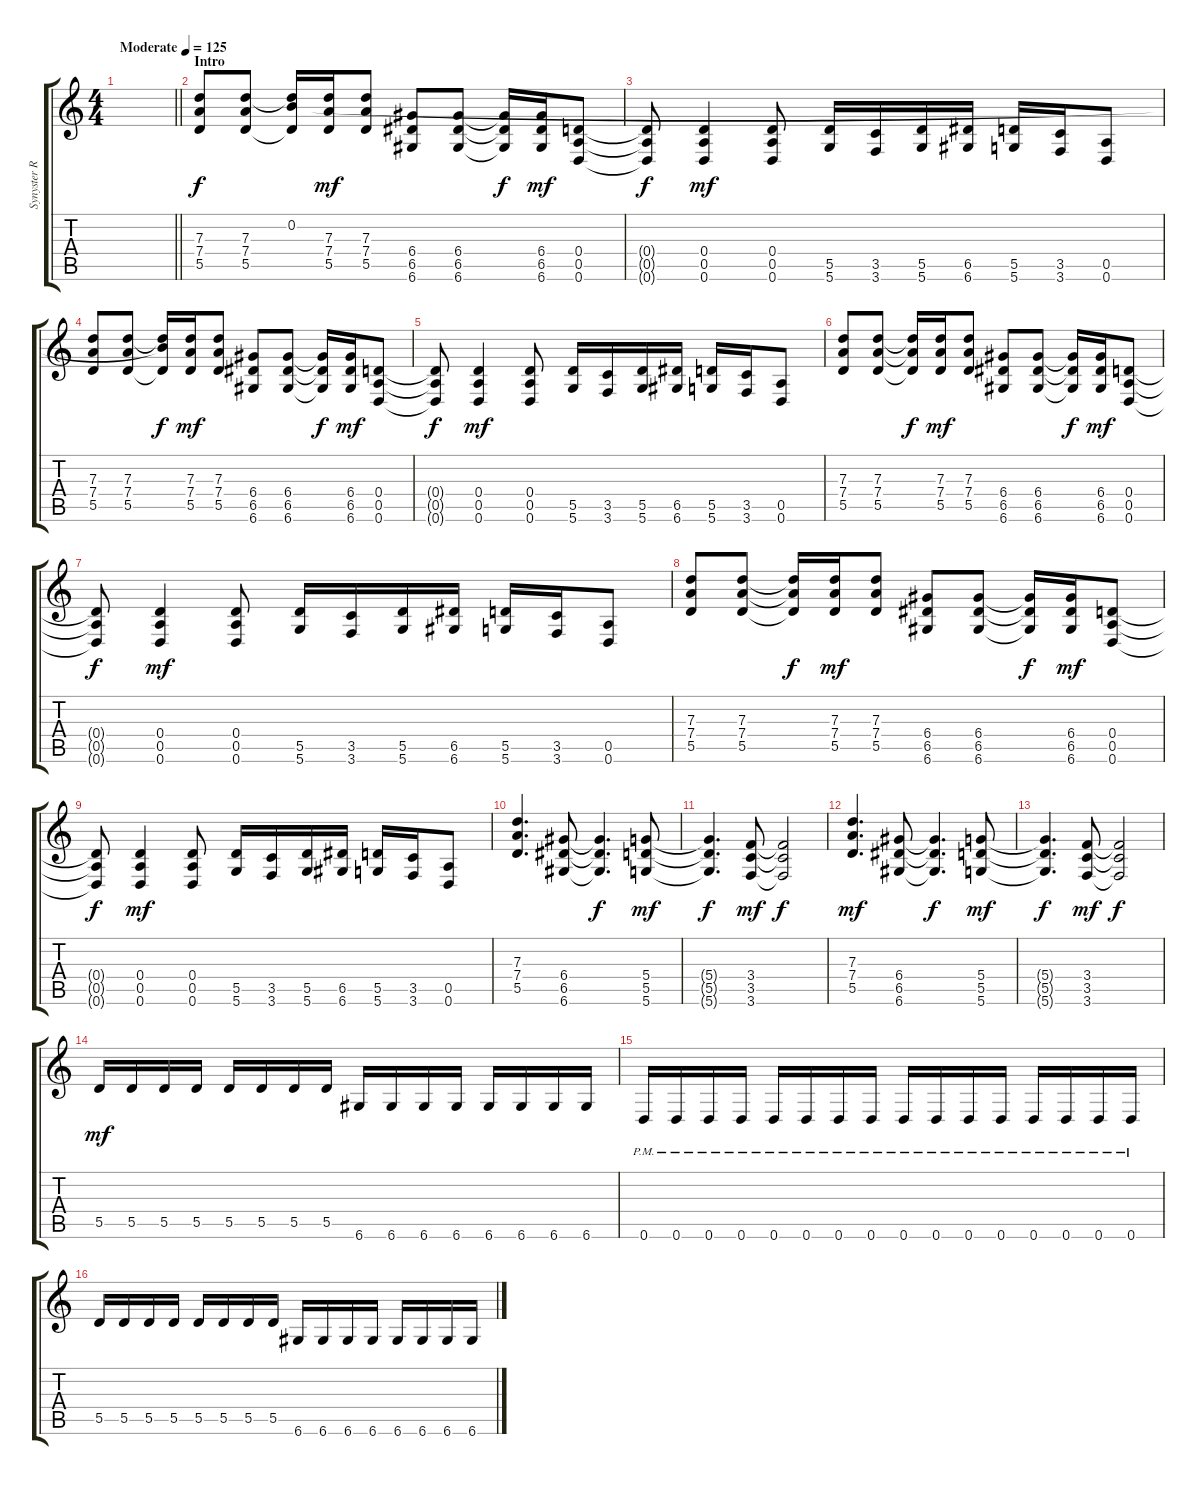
\track ("Synyster Rhythm" "Synyster R") {instrument distortionguitar}
\staff {score tabs}
\tuning (E4 B3 G3 D3 A2 D2) {hide}
\ts (4 4)
\tempo (125 "Moderate")
\clef g2
\barLineRight lightlight
\ks c
|
\section ("" "Intro")
(7.3 7.4 5.5).8{volume 7 instrument electricguitarjazz} (7.3 7.4 5.5).8 (0.2 7.3{t} 5.5{t}).16{dy f} (7.3 7.4 5.5).16{dy mf} (7.3 7.4 5.5).8 (6.4 6.5 6.6).8 (6.4 6.5 6.6).8 (6.4{t} 6.5{t} 6.6{t}).16{dy f} (6.4 6.5 6.6).16{dy mf} (0.4 0.5 0.6).8 |
(0.4{t} 0.5{t} 0.6{t}).8{dy f} (0.4 0.5 0.6).4{dy mf} (0.4 0.5 0.6).8 (5.5 5.6).16 (3.5 3.6).16 (5.5 5.6).16 (6.5 6.6).16 (5.5 5.6).16 (3.5 3.6).16 (0.5 0.6).8 |
(7.3 7.4 5.5).8 (7.3 7.4 5.5).8 (0.2{t} 7.3{t} 5.5{t}).16{dy f} (7.3 7.4 5.5).16{dy mf} (7.3 7.4 5.5).8 (6.4 6.5 6.6).8 (6.4 6.5 6.6).8 (6.4{t} 6.5{t} 6.6{t}).16{dy f} (6.4 6.5 6.6).16{dy mf} (0.4 0.5 0.6).8 |
(0.4{t} 0.5{t} 0.6{t}).8{dy f} (0.4 0.5 0.6).4{dy mf} (0.4 0.5 0.6).8 (5.5 5.6).16 (3.5 3.6).16 (5.5 5.6).16 (6.5 6.6).16 (5.5 5.6).16 (3.5 3.6).16 (0.5 0.6).8 |
(7.3 7.4 5.5).8{volume 16 instrument distortionguitar} (7.3 7.4 5.5).8 (7.3{t} 7.4{t} 5.5{t}).16{dy f} (7.3 7.4 5.5).16{dy mf} (7.3 7.4 5.5).8 (6.4 6.5 6.6).8 (6.4 6.5 6.6).8 (6.4{t} 6.5{t} 6.6{t}).16{dy f} (6.4 6.5 6.6).16{dy mf} (0.4 0.5 0.6).8 |
(0.4{t} 0.5{t} 0.6{t}).8{dy f} (0.4 0.5 0.6).4{dy mf} (0.4 0.5 0.6).8 (5.5 5.6).16 (3.5 3.6).16 (5.5 5.6).16 (6.5 6.6).16 (5.5 5.6).16 (3.5 3.6).16 (0.5 0.6).8 |
(7.3 7.4 5.5).8 (7.3 7.4 5.5).8 (7.3{t} 7.4{t} 5.5{t}).16{dy f} (7.3 7.4 5.5).16{dy mf} (7.3 7.4 5.5).8 (6.4 6.5 6.6).8 (6.4 6.5 6.6).8 (6.4{t} 6.5{t} 6.6{t}).16{dy f} (6.4 6.5 6.6).16{dy mf} (0.4 0.5 0.6).8 |
(0.4{t} 0.5{t} 0.6{t}).8{dy f} (0.4 0.5 0.6).4{dy mf} (0.4 0.5 0.6).8 (5.5 5.6).16 (3.5 3.6).16 (5.5 5.6).16 (6.5 6.6).16 (5.5 5.6).16 (3.5 3.6).16 (0.5 0.6).8 |
(7.3 7.4 5.5).4{d} (6.4 6.5 6.6).8 (6.4{t} 6.5{t} 6.6{t}).4{d dy f} (5.4 5.5 5.6).8{dy mf} |
(5.4{t} 5.5{t} 5.6{t}).4{d dy f} (3.4 3.5 3.6).8{dy mf} (3.4{t} 3.5{t} 3.6{t}).2{dy f} |
(7.3 7.4 5.5).4{d dy mf} (6.4 6.5 6.6).8 (6.4{t} 6.5{t} 6.6{t}).4{d dy f} (5.4 5.5 5.6).8{dy mf} |
(5.4{t} 5.5{t} 5.6{t}).4{d dy f} (3.4 3.5 3.6).8{dy mf} (3.4{t} 3.5{t} 3.6{t}).2{dy f} |
5.5.16{dy mf} 5.5.16 5.5.16 5.5.16 5.5.16 5.5.16 5.5.16 5.5.16 6.6.16 6.6.16 6.6.16 6.6.16 6.6.16 6.6.16 6.6.16 6.6.16 |
0.6{pm}.16 0.6{pm}.16 0.6{pm}.16 0.6{pm}.16 0.6{pm}.16 0.6{pm}.16 0.6{pm}.16 0.6{pm}.16 0.6{pm}.16 0.6{pm}.16 0.6{pm}.16 0.6{pm}.16 0.6{pm}.16 0.6{pm}.16 0.6{pm}.16 0.6{pm}.16 |
5.5.16 5.5.16 5.5.16 5.5.16 5.5.16 5.5.16 5.5.16 5.5.16 6.6.16 6.6.16 6.6.16 6.6.16 6.6.16 6.6.16 6.6.16 6.6.16
